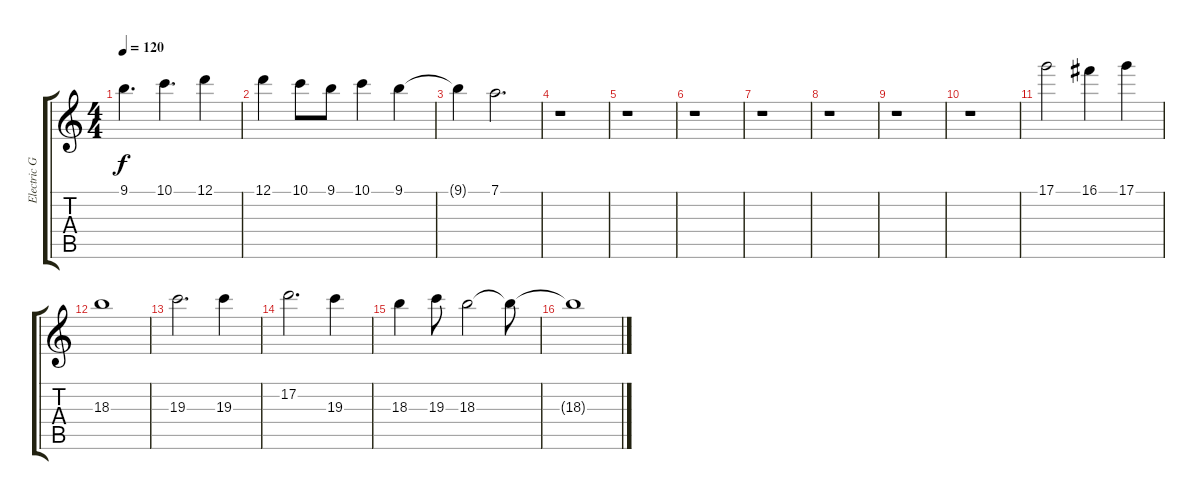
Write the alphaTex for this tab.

\track ("Electric Guitar 1-2" "Electric G") {instrument distortionguitar}
\staff {score tabs}
\tuning (D4 A3 F3 C3 G2 D2) {hide}
\ts (4 4)
\tempo 120
\clef g2
\ks c
9.1.4{d dy f} 10.1.4{d} 12.1.4 |
12.1.4 10.1.8 9.1.8 10.1.4 9.1.4 |
9.1{t}.4 7.1.2{d} |
r.1 |
r.1 |
r.1 |
r.1 |
r.1 |
r.1 |
r.1 |
17.1.2 16.1.4 17.1.4 |
18.3.1 |
19.3.2{d} 19.3.4 |
17.2.2{d} 19.3.4 |
18.3.4 19.3.8 18.3.2 18.3{t}.8 |
18.3{t}.1
